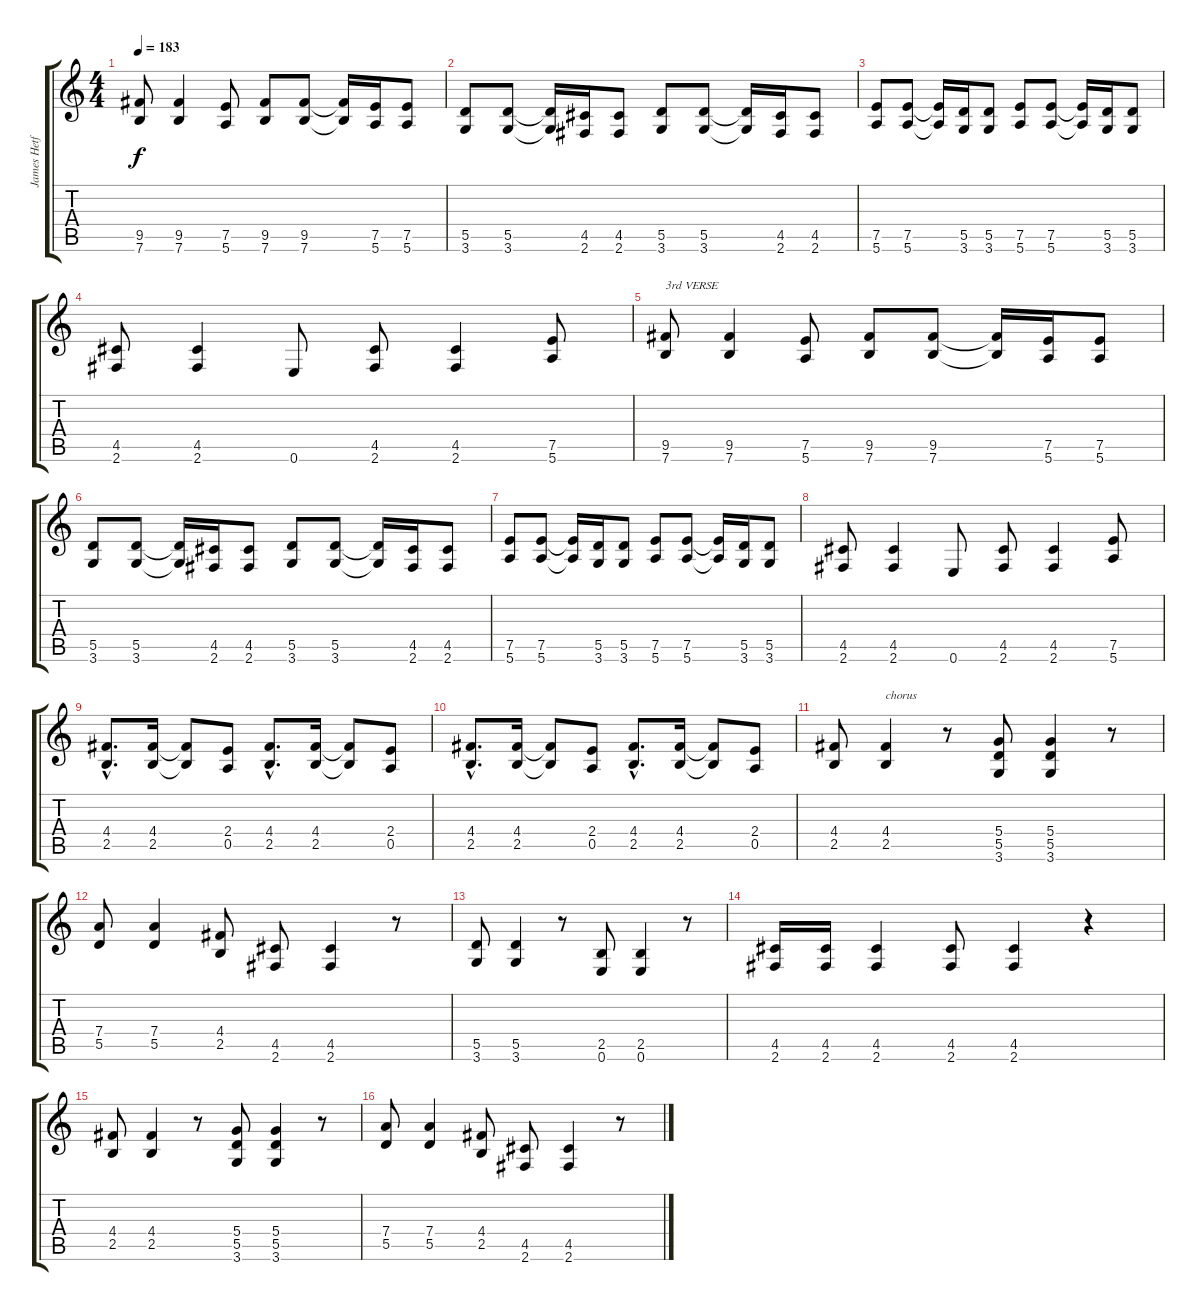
\track ("James Hetfield" "James Hetf") {instrument distortionguitar}
\staff {score tabs}
\tuning (E4 B3 G3 D3 A2 E2) {hide}
\ts (4 4)
\tempo 183
\clef g2
\ks c
(9.5 7.6).8{dy f} (9.5 7.6).4 (7.5 5.6).8 (9.5 7.6).8 (9.5 7.6).8 (9.5{t} 7.6{t}).16 (7.5 5.6).16 (7.5 5.6).8 |
(5.5 3.6).8 (5.5 3.6).8 (5.5{t} 3.6{t}).16 (4.5 2.6).16 (4.5 2.6).8 (5.5 3.6).8 (5.5 3.6).8 (5.5{t} 3.6{t}).16 (4.5 2.6).16 (4.5 2.6).8 |
(7.5 5.6).8 (7.5 5.6).8 (7.5{t} 5.6{t}).16 (5.5 3.6).16 (5.5 3.6).8 (7.5 5.6).8 (7.5 5.6).8 (7.5{t} 5.6{t}).16 (5.5 3.6).16 (5.5 3.6).8 |
(4.5 2.6).8 (4.5 2.6).4 0.6.8 (4.5 2.6).8 (4.5 2.6).4 (7.5 5.6).8 |
(9.5 7.6).8{txt "3rd VERSE"} (9.5 7.6).4 (7.5 5.6).8 (9.5 7.6).8 (9.5 7.6).8 (9.5{t} 7.6{t}).16 (7.5 5.6).16 (7.5 5.6).8 |
(5.5 3.6).8 (5.5 3.6).8 (5.5{t} 3.6{t}).16 (4.5 2.6).16 (4.5 2.6).8 (5.5 3.6).8 (5.5 3.6).8 (5.5{t} 3.6{t}).16 (4.5 2.6).16 (4.5 2.6).8 |
(7.5 5.6).8 (7.5 5.6).8 (7.5{t} 5.6{t}).16 (5.5 3.6).16 (5.5 3.6).8 (7.5 5.6).8 (7.5 5.6).8 (7.5{t} 5.6{t}).16 (5.5 3.6).16 (5.5 3.6).8 |
(4.5 2.6).8 (4.5 2.6).4 0.6.8 (4.5 2.6).8 (4.5 2.6).4 (7.5 5.6).8 |
(4.4{hac} 2.5{hac}).8{d} (4.4 2.5).16 (4.4{t} 2.5{t}).8 (2.4 0.5).8 (4.4{hac} 2.5{hac}).8{d} (4.4 2.5).16 (4.4{t} 2.5{t}).8 (2.4 0.5).8 |
(4.4{hac} 2.5{hac}).8{d} (4.4 2.5).16 (4.4{t} 2.5{t}).8 (2.4 0.5).8 (4.4{hac} 2.5{hac}).8{d} (4.4 2.5).16 (4.4{t} 2.5{t}).8 (2.4 0.5).8 |
(4.4 2.5).8 (4.4 2.5).4{txt "chorus"} r.8 (5.4 5.5 3.6).8 (5.4 5.5 3.6).4 r.8 |
(7.4 5.5).8 (7.4 5.5).4 (4.4 2.5).8 (4.5 2.6).8 (4.5 2.6).4 r.8 |
(5.5 3.6).8 (5.5 3.6).4 r.8 (2.5 0.6).8 (2.5 0.6).4 r.8 |
(4.5 2.6).16 (4.5 2.6).16 (4.5 2.6).4 (4.5 2.6).8 (4.5 2.6).4 r.4 |
(4.4 2.5).8 (4.4 2.5).4 r.8 (5.4 5.5 3.6).8 (5.4 5.5 3.6).4 r.8 |
(7.4 5.5).8 (7.4 5.5).4 (4.4 2.5).8 (4.5 2.6).8 (4.5 2.6).4 r.8
